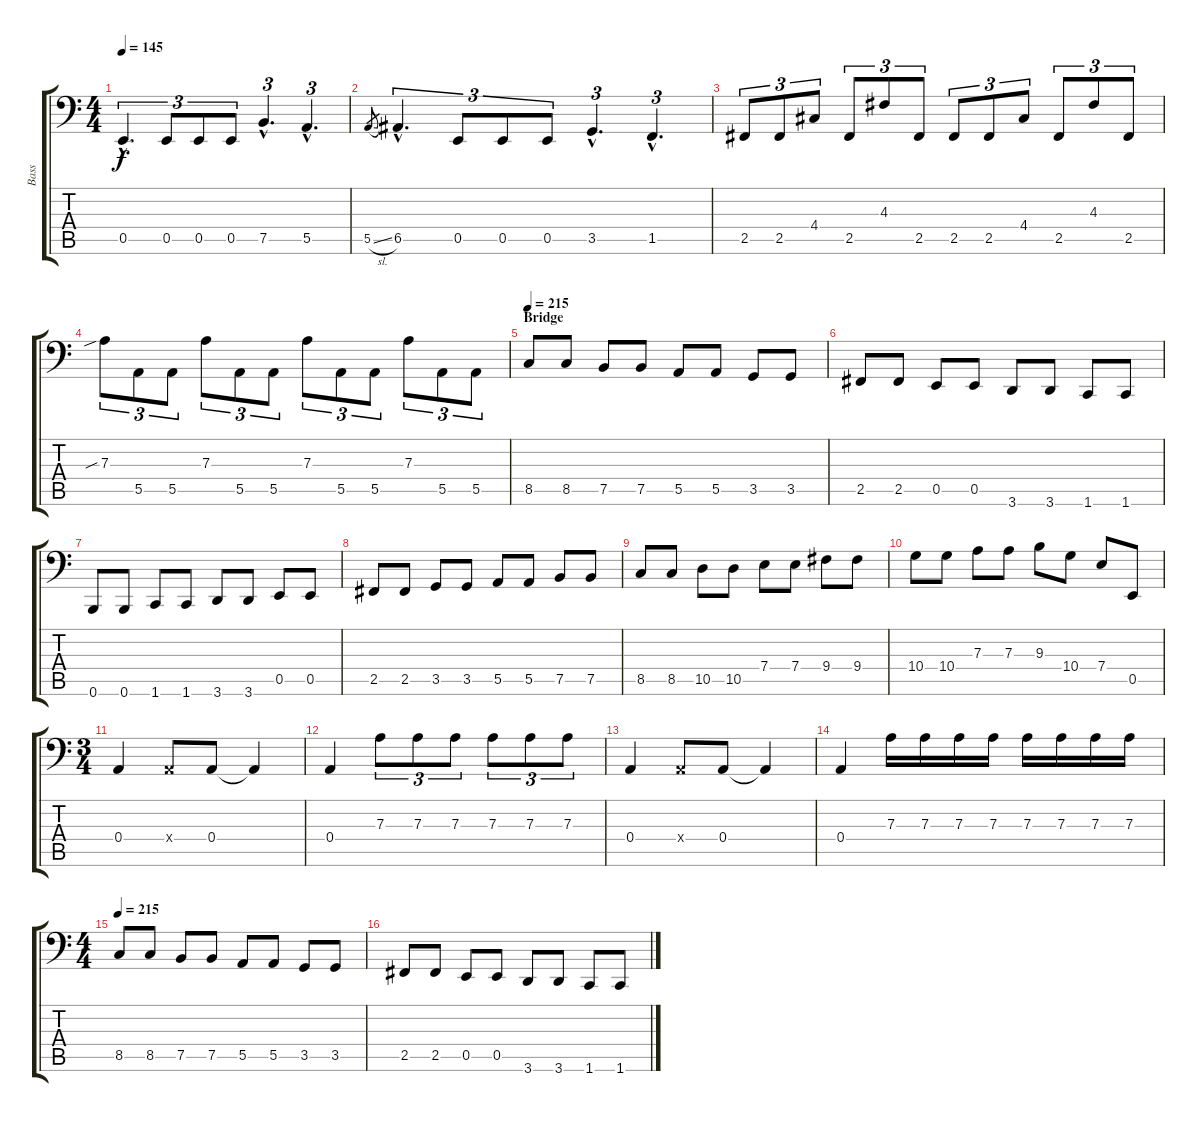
\track ("Bass" "Bass") {instrument electricbassfinger}
\staff {score tabs}
\tuning (C3 G2 D2 A1 E1 B0) {hide}
\ts (4 4)
\tempo 145
\clef f4
\ks c
0.5{hac}.4{d tu (3 2) dy f} 0.5.8{tu (3 2)} 0.5.8{tu (3 2)} 0.5.8{tu (3 2)} 7.5{hac}.4{d tu (3 2)} 5.5{hac}.4{d tu (3 2)} |
5.5{sl}.8{gr} 6.5{hac}.4{d tu (3 2)} 0.5.8{tu (3 2)} 0.5.8{tu (3 2)} 0.5.8{tu (3 2)} 3.5{hac}.4{d tu (3 2)} 1.5{hac}.4{d tu (3 2)} |
2.5.8{tu (3 2)} 2.5.8{tu (3 2)} 4.4.8{tu (3 2)} 2.5.8{tu (3 2)} 4.3.8{tu (3 2)} 2.5.8{tu (3 2)} 2.5.8{tu (3 2)} 2.5.8{tu (3 2)} 4.4.8{tu (3 2)} 2.5.8{tu (3 2)} 4.3.8{tu (3 2)} 2.5.8{tu (3 2)} |
7.3{sib}.8{tu (3 2)} 5.5.8{tu (3 2)} 5.5.8{tu (3 2)} 7.3.8{tu (3 2)} 5.5.8{tu (3 2)} 5.5.8{tu (3 2)} 7.3.8{tu (3 2)} 5.5.8{tu (3 2)} 5.5.8{tu (3 2)} 7.3.8{tu (3 2)} 5.5.8{tu (3 2)} 5.5.8{tu (3 2)} |
\section ("" "Bridge")
\tempo 215
8.5.8 8.5.8 7.5.8 7.5.8 5.5.8 5.5.8 3.5.8 3.5.8 |
2.5.8 2.5.8 0.5.8 0.5.8 3.6.8 3.6.8 1.6.8 1.6.8 |
0.6.8 0.6.8 1.6.8 1.6.8 3.6.8 3.6.8 0.5.8 0.5.8 |
2.5.8 2.5.8 3.5.8 3.5.8 5.5.8 5.5.8 7.5.8 7.5.8 |
8.5.8 8.5.8 10.5.8 10.5.8 7.4.8 7.4.8 9.4.8 9.4.8 |
10.4.8 10.4.8 7.3.8 7.3.8 9.3.8 10.4.8 7.4.8 0.5.8 |
\ts (3 4)
0.4.4 0.4{x}.8 0.4.8 0.4{t}.4 |
0.4.4 7.3.8{tu (3 2)} 7.3.8{tu (3 2)} 7.3.8{tu (3 2)} 7.3.8{tu (3 2)} 7.3.8{tu (3 2)} 7.3.8{tu (3 2)} |
0.4.4 0.4{x}.8 0.4.8 0.4{t}.4 |
0.4.4 7.3.16 7.3.16 7.3.16 7.3.16 7.3.16 7.3.16 7.3.16 7.3.16 |
\ts (4 4)
\tempo 215
8.5.8 8.5.8 7.5.8 7.5.8 5.5.8 5.5.8 3.5.8 3.5.8 |
2.5.8 2.5.8 0.5.8 0.5.8 3.6.8 3.6.8 1.6.8 1.6.8
